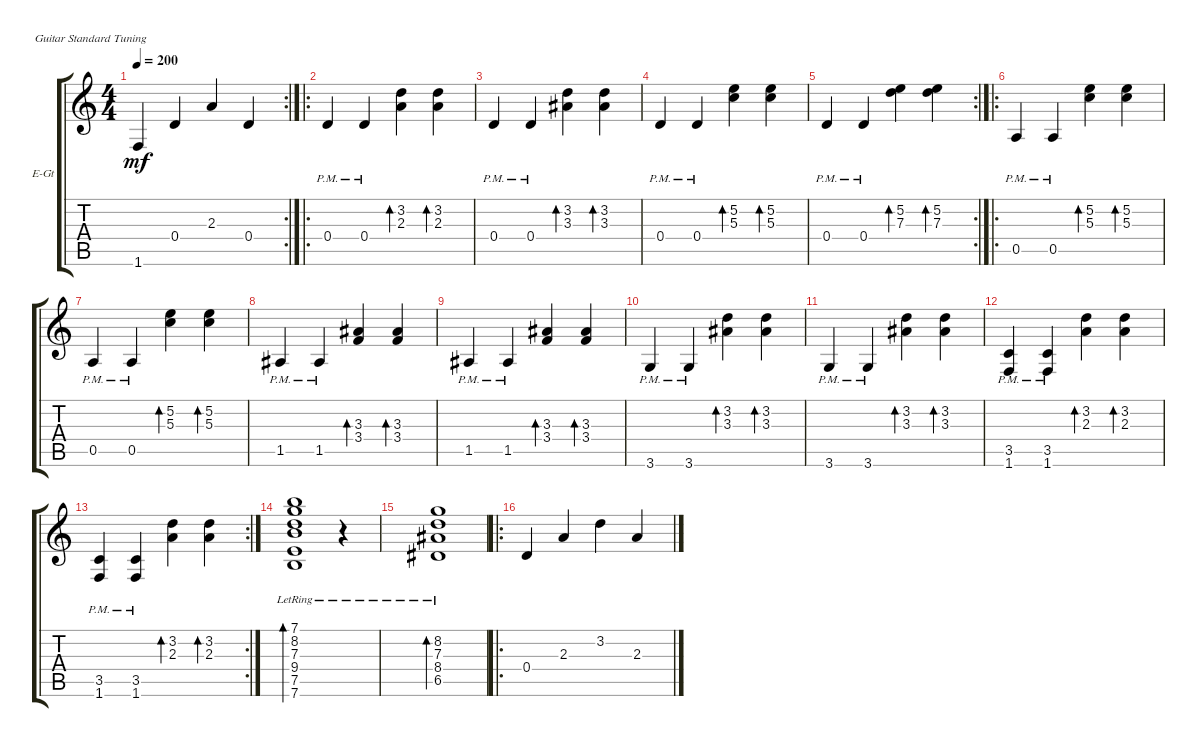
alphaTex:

\defaultSystemsLayout 4
\bracketExtendMode groupsimilarinstruments
\firstSystemTrackNameOrientation horizontal
\otherSystemsTrackNameOrientation horizontal
\track ("Electric Guitar" "E-Gt") {instrument overdrivenguitar}
\staff {score tabs}
\tuning (E4 B3 G3 D3 A2 E2)
\rc 2
\ts (4 4)
\tempo 200
\clef g2
\ks c
1.6.4{dy mf} 0.4.4 2.3.4 0.4.4 |
\ro
0.4{pm}.4 0.4{pm}.4 (2.3 3.2).4{bd 60} (3.2 2.3).4{bd 60} |
0.4{pm}.4 0.4{pm}.4 (3.3 3.2).4{bd 60} (3.2 3.3).4{bd 60} |
0.4{pm}.4 0.4{pm}.4 (5.3 5.2).4{bd 60} (5.2 5.3).4{bd 60} |
\rc 2
0.4{pm}.4 0.4{pm}.4 (7.3 5.2).4{bd 60} (5.2 7.3).4{bd 60} |
\ro
0.5{pm}.4 0.5{pm}.4 (5.3 5.2).4{bd 60} (5.2 5.3).4{bd 60} |
0.5{pm}.4 0.5{pm}.4 (5.3 5.2).4{bd 60} (5.2 5.3).4{bd 60} |
1.5{pm}.4 1.5{pm}.4 (3.3 3.4).4{bd 60} (3.3 3.4).4{bd 60} |
1.5{pm}.4 1.5{pm}.4 (3.4 3.3).4{bd 60} (3.3 3.4).4{bd 60} |
3.6{pm}.4 3.6{pm}.4 (3.3 3.2).4{bd 60} (3.2 3.3).4{bd 60} |
3.6{pm}.4 3.6{pm}.4 (3.3 3.2).4{bd 60} (3.2 3.3).4{bd 60} |
(1.6{pm} 3.5{pm}).4 (3.5{pm} 1.6{pm}).4 (2.3 3.2).4{bd 60} (3.2 2.3).4{bd 60} |
\rc 2
(1.6{pm} 3.5{pm}).4 (3.5{pm} 1.6{pm}).4 (2.3 3.2).4{bd 60} (3.2 2.3).4{bd 60} |
(7.6{lr} 7.5{lr} 9.4{lr} 7.3{lr} 8.2{lr} 7.1{lr}).1{bd 60} r.4 |
(8.2{lr} 7.3{lr} 8.4{lr} 6.5{lr}).1{bd 57} |
\ro
0.4.4 2.3.4 3.2.4 2.3.4
